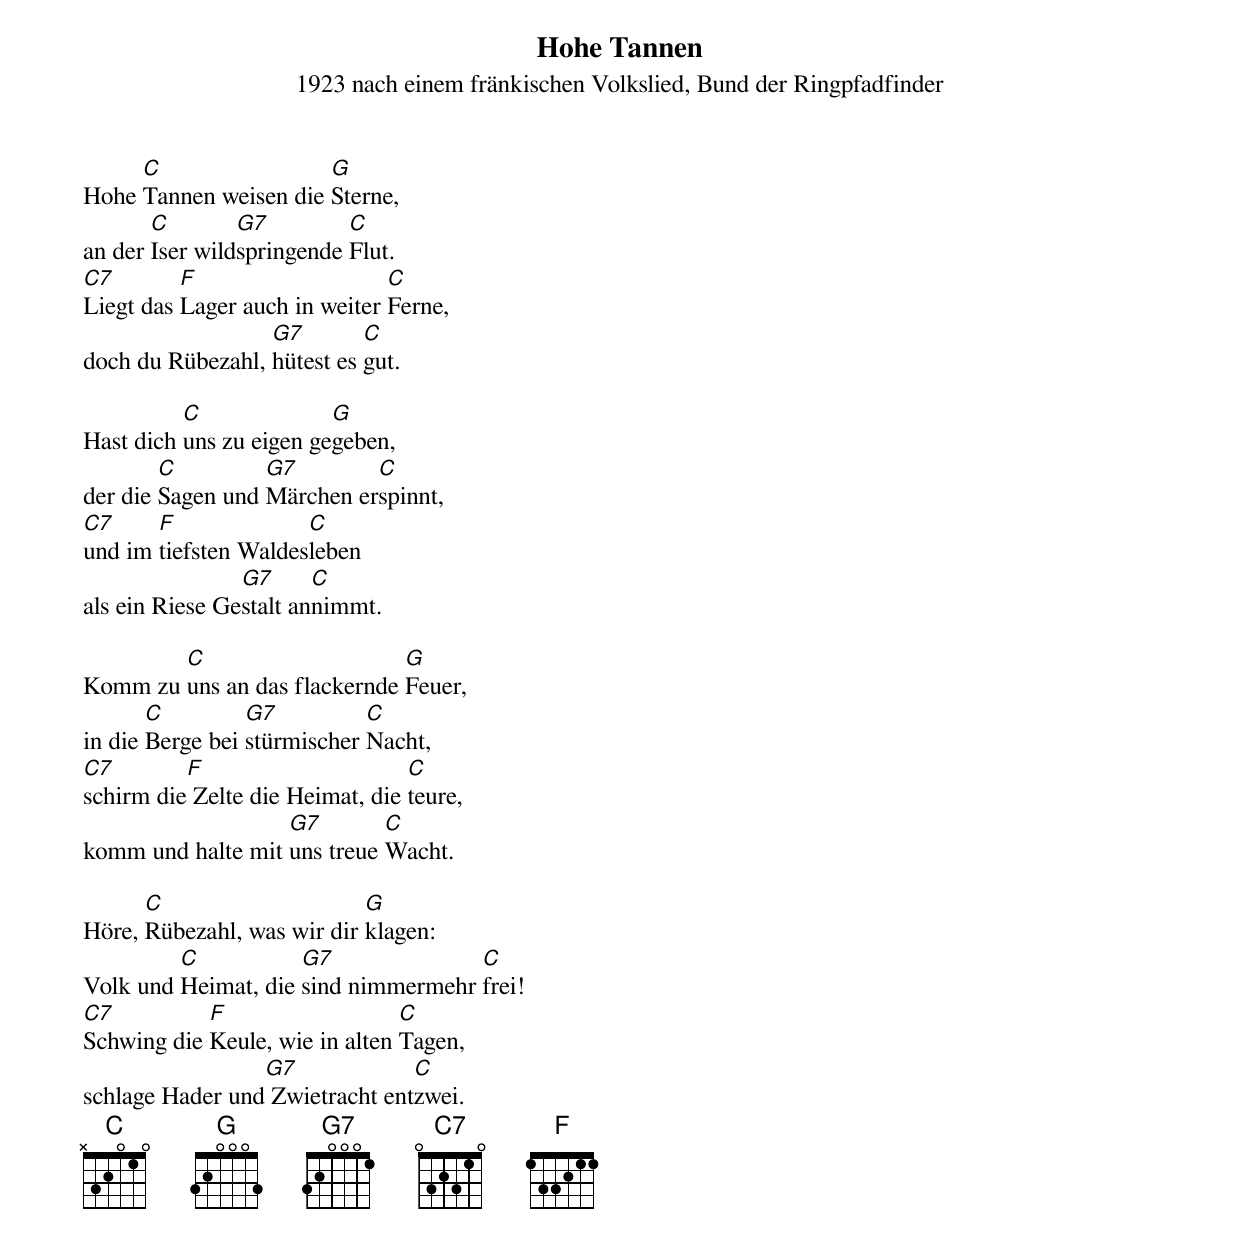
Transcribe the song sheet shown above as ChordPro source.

{t:Hohe Tannen}
{st:1923 nach einem fränkischen Volkslied, Bund der Ringpfadfinder}

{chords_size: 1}
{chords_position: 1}
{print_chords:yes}
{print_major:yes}
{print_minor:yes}
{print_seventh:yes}
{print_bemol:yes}
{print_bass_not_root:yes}
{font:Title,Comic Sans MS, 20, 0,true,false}
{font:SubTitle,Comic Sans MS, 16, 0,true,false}
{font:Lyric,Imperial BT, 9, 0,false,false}
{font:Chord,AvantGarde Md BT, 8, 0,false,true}
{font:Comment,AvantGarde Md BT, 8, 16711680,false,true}
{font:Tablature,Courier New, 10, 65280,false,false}
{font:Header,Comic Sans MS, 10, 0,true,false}
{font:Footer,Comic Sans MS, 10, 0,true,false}
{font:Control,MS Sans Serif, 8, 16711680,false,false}
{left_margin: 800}
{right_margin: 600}
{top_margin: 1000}
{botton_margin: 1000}
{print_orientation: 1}




Hohe [C]Tannen weisen die [G]Sterne,
an der [C]Iser wild[G7]springende [C]Flut.
[C7]Liegt das [F]Lager auch in weiter [C]Ferne,
doch du Rübezahl, [G7]hütest es [C]gut.

Hast dich [C]uns zu eigen ge[G]geben,
der die [C]Sagen und [G7]Märchen er[C]spinnt,
[C7]und im [F]tiefsten Waldes[C]leben
als ein Riese Ge[G7]stalt an[C]nimmt.

Komm zu [C]uns an das flackernde [G]Feuer,
in die [C]Berge bei [G7]stürmischer [C]Nacht,
[C7]schirm die[F] Zelte die Heimat, die [C]teure,
komm und halte mit [G7]uns treue [C]Wacht.

Höre, [C]Rübezahl, was wir dir [G]klagen:
Volk und [C]Heimat, die [G7]sind nimmermehr [C]frei!
[C7]Schwing die [F]Keule, wie in alten [C]Tagen,
schlage Hader und[G7] Zwietracht ent[C]zwei.
